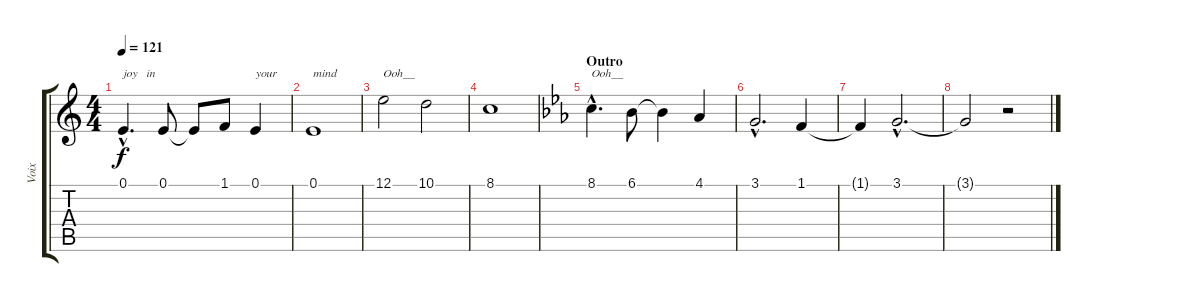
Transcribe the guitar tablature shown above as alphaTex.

\track ("Voix" "Voix") {instrument trumpet}
\staff {score tabs}
\tuning (E4 B3 G3 D3 A2 E2) {hide}
\ts (4 4)
\tempo 121
\clef g2
\ks c
0.1{hac}.4{d txt "joy   in" dy f} 0.1.8 0.1{t}.8 1.1.8 0.1.4{txt "your"} |
0.1.1{txt "mind"} |
12.1.2{txt "Ooh__"} 10.1.2 |
8.1.1 |
\section ("" "Outro")
\ks eb
8.1{hac}.4{d txt "Ooh__"} 6.1.8 6.1{t}.4 4.1.4 |
3.1{hac}.2{d} 1.1.4 |
1.1{t}.4 3.1{hac}.2{d} |
3.1{t}.2 r.2
